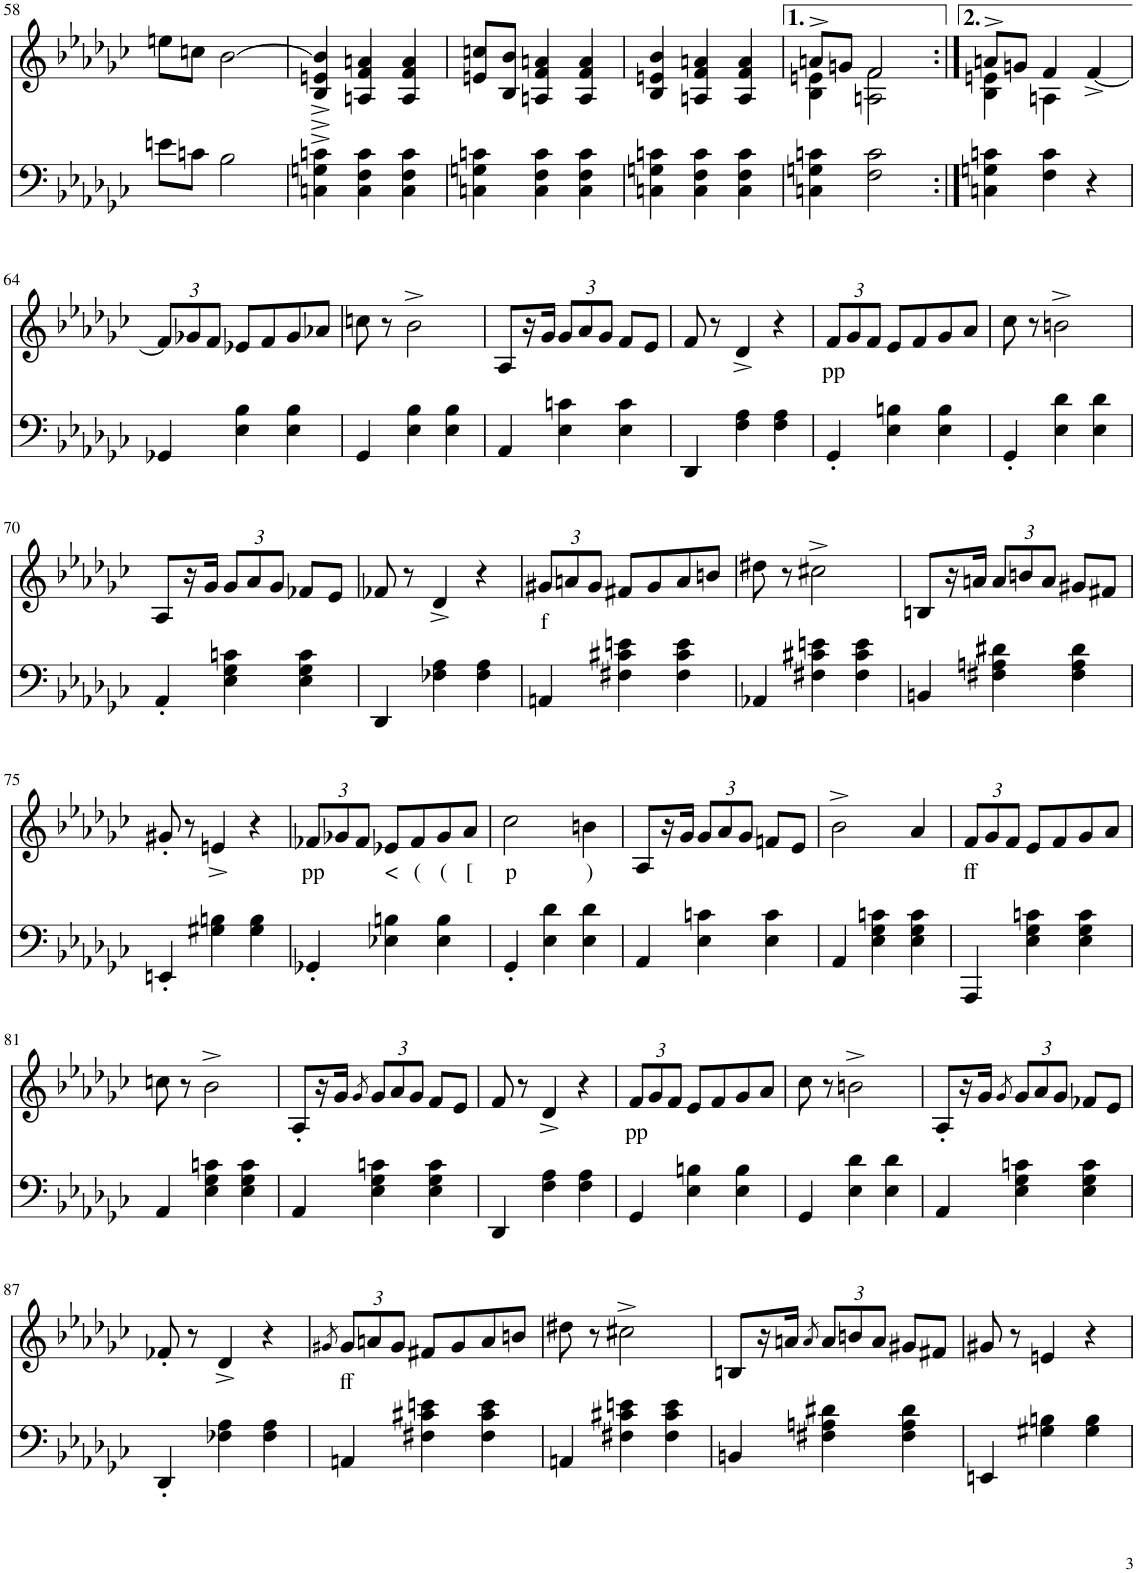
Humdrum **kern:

**kern	**kern	**text
*part2	*part1	*part1
*staff2	*staff1	*staff1
*I"piano	*I"piano	*
*I'Pno	*I'Pno	*
!!LO:PB:g=z
*clefF4	*clefG2	*
*k[b-e-a-d-g-c-]	*k[b-e-a-d-g-c-]	*
*e-:	*e-:	*
*M3/4	*M3/4	*
=58	=58	=58
8en\L	8een\L	.
8cn\J	8ccn\J	.
2B-\	[2b-\	.
=59	=59	=59
4Cn\^ 4Gn\^ 4cn\^	4B-/ 4en/ 4b-/]	.
4C\ 4F\ 4c\	4An/ 4f/ 4an/	.
4C\ 4F\ 4c\	4A/ 4f/ 4a/	.
=60	=60	=60
4Cn\ 4Gn\ 4cn\	8en/ 8ccn/L	.
.	8B-/ 8b-/J	.
4C\ 4F\ 4c\	4An/ 4f/ 4an/	.
4C\ 4F\ 4c\	4A/ 4f/ 4a/	.
=61	=61	=61
4Cn\ 4Gn\ 4cn\	4B-/ 4en/ 4b-/	.
4C\ 4F\ 4c\	4An/ 4f/ 4an/	.
4C\ 4F\ 4c\	4A/ 4f/ 4a/	.
=62	=62	=62
*	*^	*
4Cn\ 4Gn\ 4cn\	8an^/L	4B-\ 4en\	.
.	8gn/J	.	.
2F\ 2c\	2f/	2An\ 2f\	.
=63:|!	=63:|!	=63:|!	=63:|!
4Cn\ 4Gn\ 4cn\	8an^/L	4B-\ 4en\	.
.	8gn/J	.	.
4F\ 4c\	4f/	4An\	.
4r	[4f^/	4ryy	.
*	*v	*v	*
!!LO:LB:g=z
=64	=64	=64
*	*Xbrackettup	*
4GG-X/	12f/L]	.
.	12g-X/	.
.	12f/J	.
4E-\ 4B-\	8e-X/L	.
.	8f/	.
4E-\ 4B-\	8g-/	.
.	8a-X/J	.
=65	=65	=65
4GG-/	8ccn\	.
.	8r	.
4E-\ 4B-\	2b-^\	.
4E-\ 4B-\	.	.
=66	=66	=66
4AA-/	8A-/L	.
.	16r	.
.	16g-/JJ	.
4E-\ 4cn\	12g-/L	.
.	12a-/	.
.	12g-/J	.
4E-\ 4c\	8f/L	.
.	8e-/J	.
=67	=67	=67
4DD-/	8f/	.
.	8r	.
4F\ 4A-\	4d-^/	.
4F\ 4A-\	4r	.
=68	=68	=68
!	!	!LO:LY:b
4GG-'/	12f/L	pp
.	12g-/	.
.	12f/J	.
4E-\ 4Bn\	8e-/L	.
.	8f/	.
4E-\ 4B\	8g-/	.
.	8a-/J	.
=69	=69	=69
4GG-'/	8cc-\	.
.	8r	.
4E-\ 4d-\	2bn^\	.
4E-\ 4d-\	.	.
!!LO:LB:g=z
=70	=70	=70
4AA-'/	8A-/L	.
.	16r	.
.	16g-/JJ	.
4E-\ 4G-\ 4cn\	12g-/L	.
.	12a-/	.
.	12g-/J	.
4E-\ 4G-\ 4c\	8f-X/L	.
.	8e-/J	.
=71	=71	=71
4DD-/	8f-X/	.
.	8r	.
4F-X\ 4A-\	4d-^/	.
4F-\ 4A-\	4r	.
=72	=72	=72
!	!	!LO:LY:b
4AAn/	12g#X/L	f
.	12an/	.
.	12g#/J	.
4F#X\ 4c#X\ 4en\	8f#X/L	.
.	8g#/	.
4F#\ 4c#\ 4e\	8a/	.
.	8bn/J	.
=73	=73	=73
4AA-X/	8dd#X\	.
.	8r	.
4F#X\ 4c#X\ 4en\	2cc#X^\	.
4F#\ 4c#\ 4e\	.	.
=74	=74	=74
4BBn/	8Bn/L	.
.	16r	.
.	16an/JJ	.
4F#X\ 4An\ 4d#X\	12a/L	.
.	12bn/	.
.	12a/J	.
4F#\ 4A\ 4d#\	8g#X/L	.
.	8f#X/J	.
!!LO:LB:g=z
=75	=75	=75
4EEn'/	8g#X'/	.
.	8r	.
4G#X\ 4Bn\	4en^/	.
4G#\ 4B\	4r	.
=76	=76	=76
!	!	!LO:LY:b
4GG-X'/	12f-X/L	pp
.	12g-X/	.
.	12f-/J	.
!	!	!LO:LY:b
4E-X\ 4Bn\	8e-X/L	<
!	!	!LO:LY:b
.	8f-/	(
!	!	!LO:LY:b
4E-\ 4B\	8g-/	(
!	!	!LO:LY:b
.	8a-/J	[
=77	=77	=77
!	!	!LO:LY:b
4GG-'/	2cc-\	p
4E-\ 4d-\	.	.
!	!	!LO:LY:b
4E-\ 4d-\	4bn\	)
=78	=78	=78
4AA-/	8A-/L	.
.	16r	.
.	16g-/JJ	.
4E-\ 4cn\	12g-/L	.
.	12a-/	.
.	12g-/J	.
4E-\ 4c\	8fn/L	.
.	8e-/J	.
=79	=79	=79
4AA-/	2b-^\	.
4E-\ 4G-\ 4cn\	.	.
4E-\ 4G-\ 4c\	4a-/	.
=80	=80	=80
!	!	!LO:LY:b
4AAA-/	12f/L	ff
.	12g-/	.
.	12f/J	.
4E-\ 4G-\ 4cn\	8e-/L	.
.	8f/	.
4E-\ 4G-\ 4c\	8g-/	.
.	8a-/J	.
!!LO:LB:g=z
=81	=81	=81
4AA-/	8ccn\	.
.	8r	.
4E-\ 4G-\ 4cn\	2b-^\	.
4E-\ 4G-\ 4c\	.	.
=82	=82	=82
4AA-/	8A-'/L	.
.	16r	.
.	16g-/JJ	.
.	8qg-/	.
4E-\ 4G-\ 4cn\	12g-/L	.
.	12a-/	.
.	12g-/J	.
4E-\ 4G-\ 4c\	8f/L	.
.	8e-/J	.
=83	=83	=83
4DD-/	8f/	.
.	8r	.
4F\ 4A-\	4d-^/	.
4F\ 4A-\	4r	.
=84	=84	=84
!	!	!LO:LY:b
4GG-/	12f/L	pp
.	12g-/	.
.	12f/J	.
4E-\ 4Bn\	8e-/L	.
.	8f/	.
4E-\ 4B\	8g-/	.
.	8a-/J	.
=85	=85	=85
4GG-/	8cc-\	.
.	8r	.
4E-\ 4d-\	2bn^\	.
4E-\ 4d-\	.	.
=86	=86	=86
4AA-/	8A-'/L	.
.	16r	.
.	16g-/JJ	.
.	8qg-/	.
4E-\ 4G-\ 4cn\	12g-/L	.
.	12a-/	.
.	12g-/J	.
4E-\ 4G-\ 4c\	8f-X/L	.
.	8e-/J	.
!!LO:LB:g=z
=87	=87	=87
4DD-'/	8f-X'/	.
.	8r	.
4F-X\ 4A-\	4d-^/	.
4F-\ 4A-\	4r	.
=88	=88	=88
.	8qg#X/	.
!	!	!LO:LY:b
4AAn/	12g#/L	ff
.	12an/	.
.	12g#/J	.
4F#X\ 4c#X\ 4en\	8f#X/L	.
.	8g#/	.
4F#\ 4c#\ 4e\	8a/	.
.	8bn/J	.
=89	=89	=89
4AAn/	8dd#X\	.
.	8r	.
4F#X\ 4c#X\ 4en\	2cc#X^\	.
4F#\ 4c#\ 4e\	.	.
=90	=90	=90
4BBn/	8Bn/L	.
.	16r	.
.	16an/JJ	.
.	8qa/	.
4F#X\ 4An\ 4d#X\	12a/L	.
.	12bn/	.
.	12a/J	.
4F#\ 4A\ 4d#\	8g#X/L	.
.	8f#X/J	.
=91	=91	=91
4EEn/	8g#X/	.
.	8r	.
4G#X\ 4Bn\	4en/	.
4G#\ 4B\	4r	.
=	=	=
*-	*-	*-
